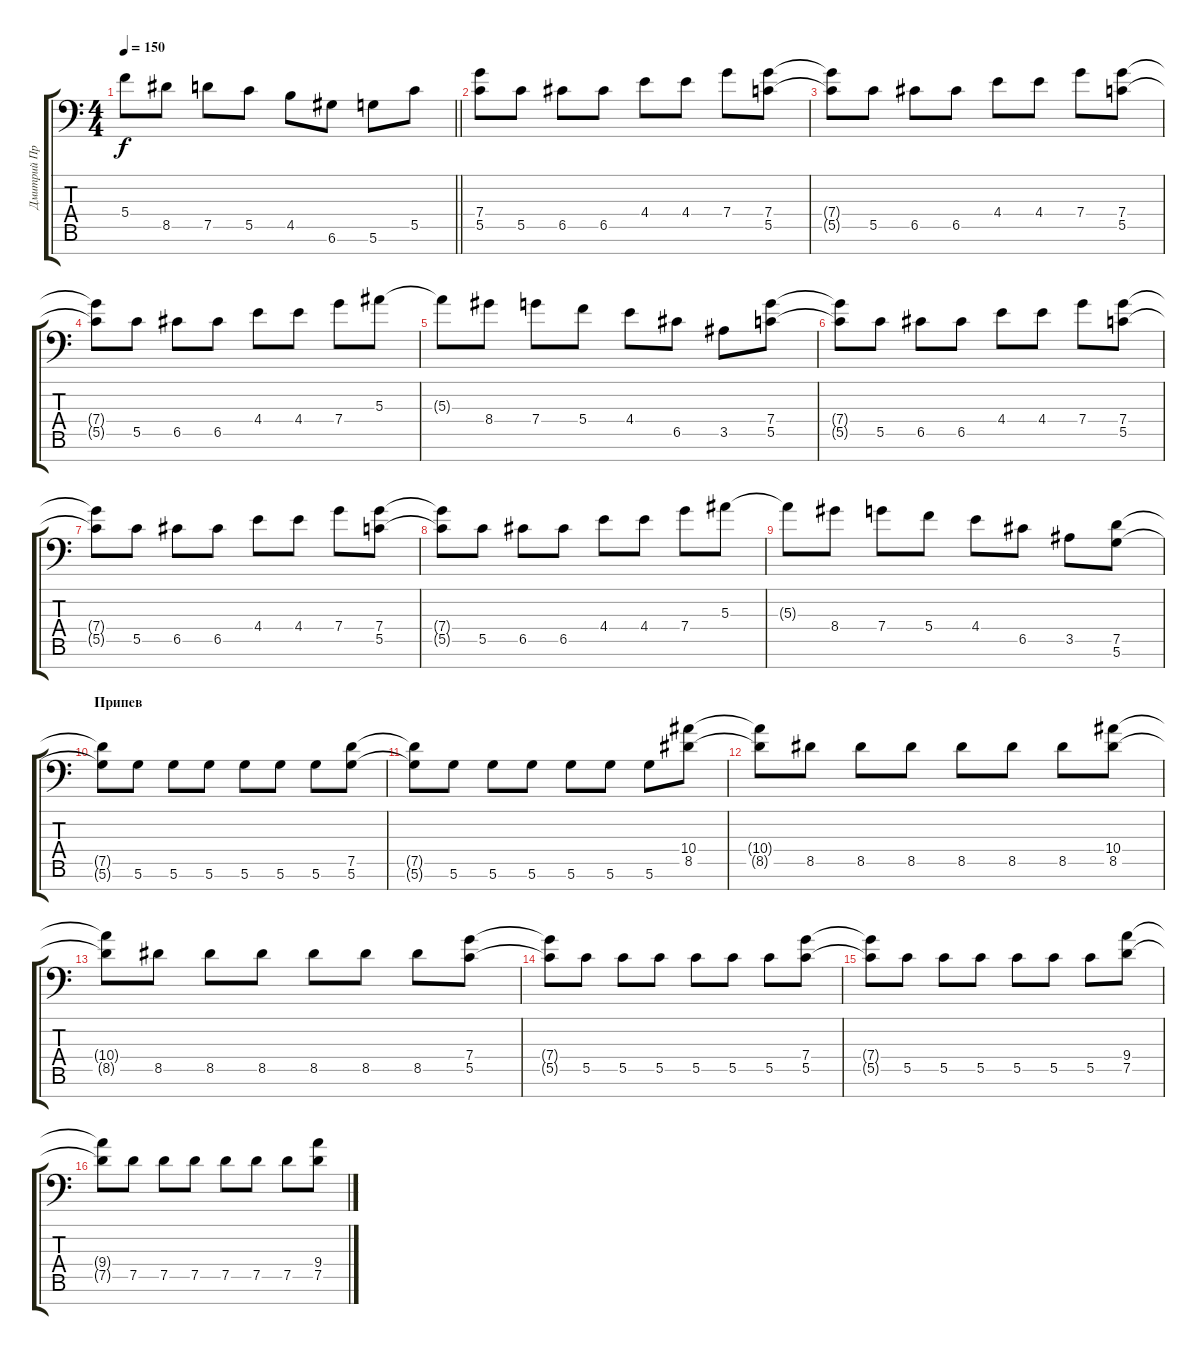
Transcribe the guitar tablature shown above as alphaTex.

\track ("Дмитрий Процко" "Дмитрий Пр") {instrument distortionguitar}
\staff {score tabs}
\tuning (D4 A3 F3 C3 G2 D2 A1) {hide}
\ts (4 4)
\tempo 150
\clef f4
\barLineRight lightlight
\ks c
5.4{t}.8{dy f} 8.5.8 7.5.8 5.5.8 4.5.8 6.6.8 5.6.8 5.5.8 |
(7.4 5.5).8 5.5.8 6.5.8 6.5.8 4.4.8 4.4.8 7.4.8 (7.4 5.5).8 |
(7.4{t} 5.5{t}).8 5.5.8 6.5.8 6.5.8 4.4.8 4.4.8 7.4.8 (7.4 5.5).8 |
(7.4{t} 5.5{t}).8 5.5.8 6.5.8 6.5.8 4.4.8 4.4.8 7.4.8 5.3.8 |
5.3{t}.8 8.4.8 7.4.8 5.4.8 4.4.8 6.5.8 3.5.8 (7.4 5.5).8 |
(7.4{t} 5.5{t}).8 5.5.8 6.5.8 6.5.8 4.4.8 4.4.8 7.4.8 (7.4 5.5).8 |
(7.4{t} 5.5{t}).8 5.5.8 6.5.8 6.5.8 4.4.8 4.4.8 7.4.8 (7.4 5.5).8 |
(7.4{t} 5.5{t}).8 5.5.8 6.5.8 6.5.8 4.4.8 4.4.8 7.4.8 5.3.8 |
5.3{t}.8 8.4.8 7.4.8 5.4.8 4.4.8 6.5.8 3.5.8 (7.5 5.6).8 |
\section ("" "Припев")
(7.5{t} 5.6{t}).8 5.6.8 5.6.8 5.6.8 5.6.8 5.6.8 5.6.8 (7.5 5.6).8 |
(7.5{t} 5.6{t}).8 5.6.8 5.6.8 5.6.8 5.6.8 5.6.8 5.6.8 (10.4 8.5).8 |
(10.4{t} 8.5{t}).8 8.5.8 8.5.8 8.5.8 8.5.8 8.5.8 8.5.8 (10.4 8.5).8 |
(10.4{t} 8.5{t}).8 8.5.8 8.5.8 8.5.8 8.5.8 8.5.8 8.5.8 (7.4 5.5).8 |
(7.4{t} 5.5{t}).8 5.5.8 5.5.8 5.5.8 5.5.8 5.5.8 5.5.8 (7.4 5.5).8 |
(7.4{t} 5.5{t}).8 5.5.8 5.5.8 5.5.8 5.5.8 5.5.8 5.5.8 (9.4 7.5).8 |
(9.4{t} 7.5{t}).8 7.5.8 7.5.8 7.5.8 7.5.8 7.5.8 7.5.8 (9.4 7.5).8
